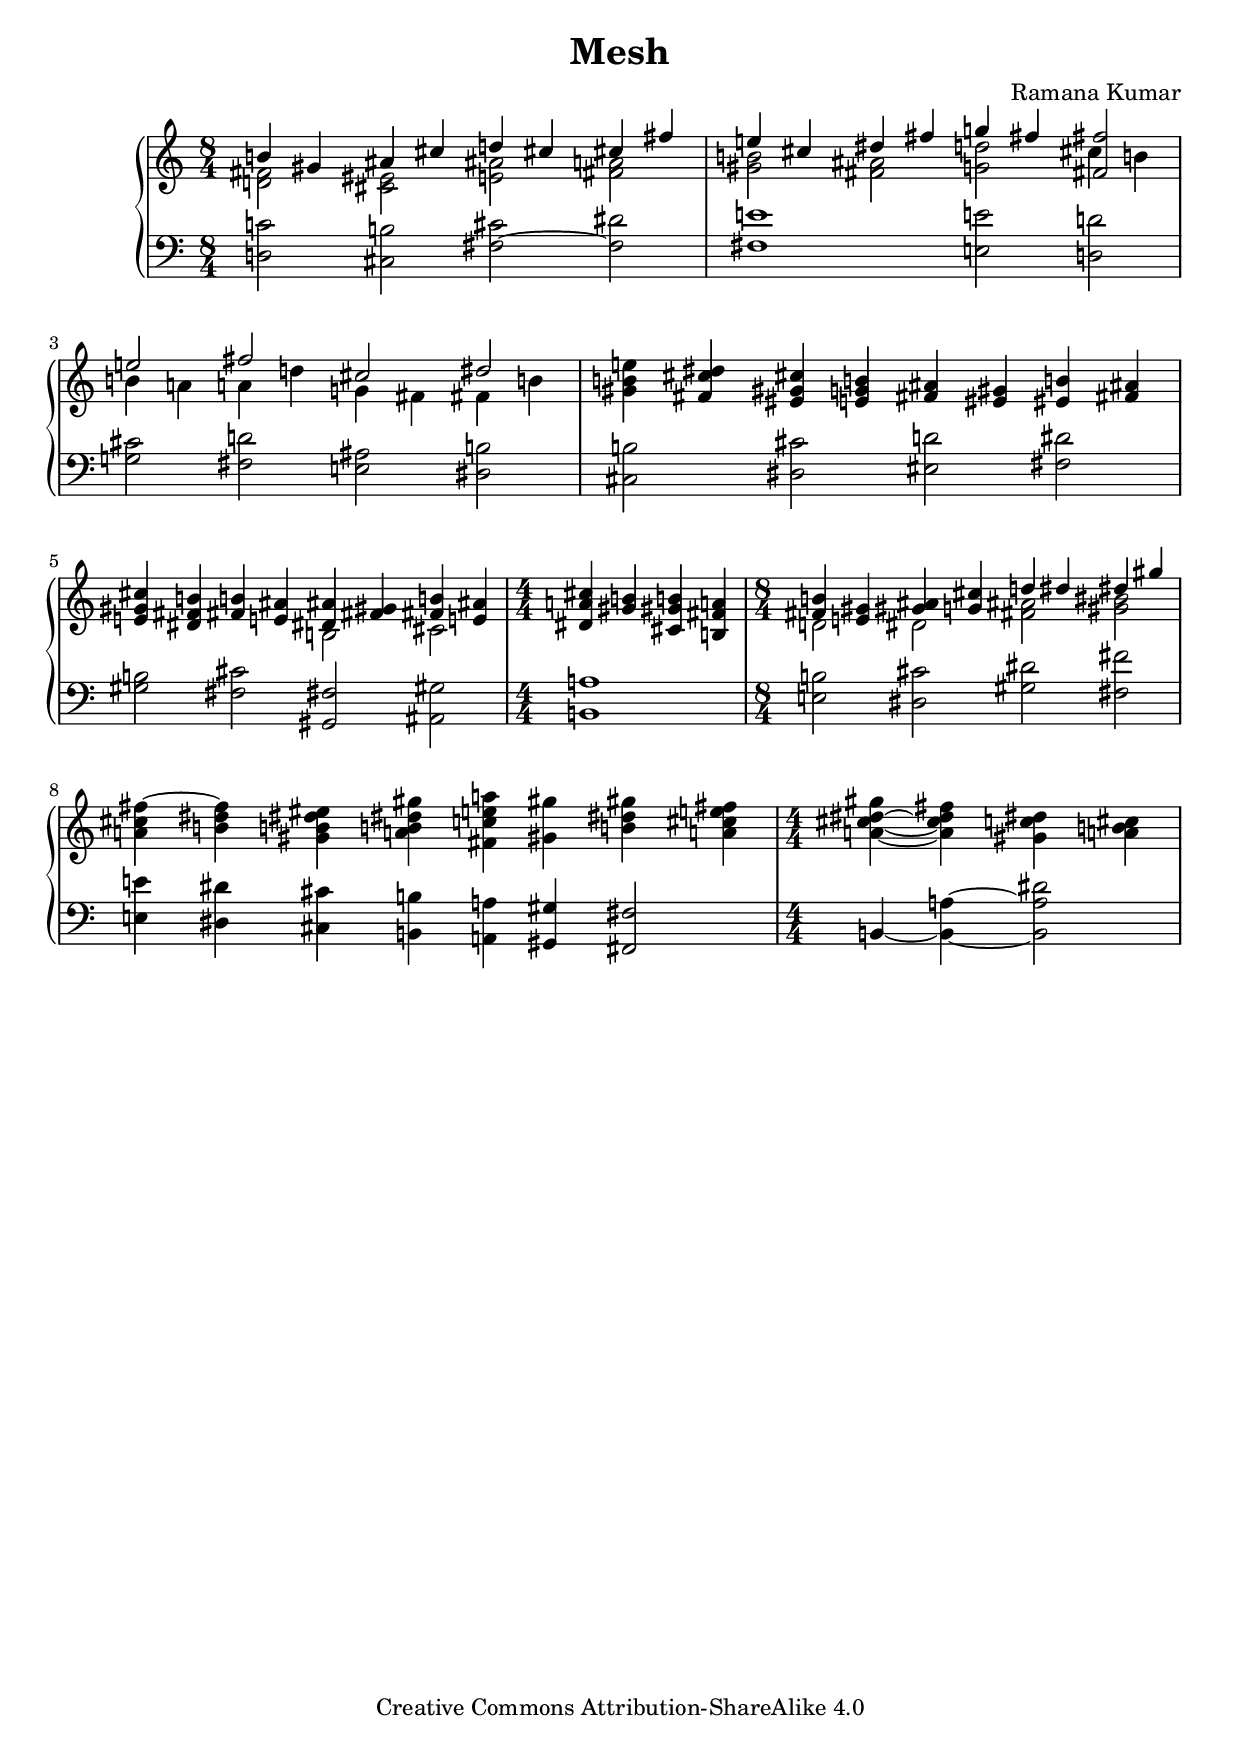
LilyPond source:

\version "2.24.3"

\header {
  title = "Mesh"
  composer = "Ramana Kumar"
  date = "2024"
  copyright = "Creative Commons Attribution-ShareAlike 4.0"
}

#(set-default-paper-size "a4" 'portrait)
#(ly:set-option 'point-and-click #f)

\score {
  \new PianoStaff <<
    \new Staff {
      \accidentalStyle PianoStaff.dodecaphonic
      \override PianoStaff.TimeSignature.style = #'numbered
      \clef treble
      \time 8/4 <<
        { b'4 gis' ais' cis'' d'' cis'' cis'' fis'' } \\
        { < d' fis'>2 <cis' eis'> <e' ais'> <fis' a'> }
      >> | <<
        { e''4 cis'' dis'' fis'' g'' fis'' <fis' fis''>2 } \\
        { <gis' b'>2 <fis' ais'> <g' d''> cis''4 b' }
      >> | <<
        { e''2 fis'' cis'' dis'' } \\
        { b'4 a' a' d'' g' fis' fis' b' }
      >> |
      <gis' b' e''>4 <fis' cis'' dis''> <eis' gis' cis''> <e' g' b'>
      <fis' ais'>4 <eis' gis'> <eis' b'> <fis' ais'>
      |
      <e' gis' cis''>4 <dis' fis' b'> <fis' b'> <e' ais'> <<
        { <dis' ais'>4 <fis' gis'> <fis' b'> <e' ais'> } \\
        { b2 cis' }
      >> |
      \time 4/4
      <dis' a' cis''>4 <gis' b'> <cis' gis' b'> <b fis' a'>
      \time 8/4 <<
        { <fis' b'>4 <e' gis'> <gis' ais'> <g' cis''> d'' dis'' dis'' gis'' } \\
        { d'2 dis' <fis' ais'> <gis' bis'> }
      >> |
      <a' cis'' fis''>4 ~ <b' dis'' fis''> <gis' b' dis'' eis''> <a' b' dis'' gis''>
      <fis' c'' e'' a''> <gis' gis''> <b' dis'' gis''> <a' cis'' e'' fis''> |
      \time 4/4
      <a' cis'' dis'' gis''>4 ~ <a' cis'' dis'' fis''> <gis' c'' dis''> <a' b' cis''>
    }
    \new Staff {
      \clef bass
        <d c'>2 <cis b> <fis cis'> ~ <fis dis'>
      | <fis e'>1 <e e'>2 <d d'>
      | <g cis'>2 <fis d'> <e ais> <dis b>
      | <cis b>2 <dis cis'> <eis d'> <fis dis'>
      | <gis b>2 <fis cis'> <gis, fis> <ais, gis>
      | <b, a>1
      | <e b>2 <dis cis'> <gis dis'> <fis fis'>
      | <e e'>4 <dis dis'> <cis cis'> <b, b>
        <a, a> <gis, gis> <fis, fis>2
      | b,4 ~ <b, a> ~ <b, a dis'>2
    }
  >>
\layout{}
}
